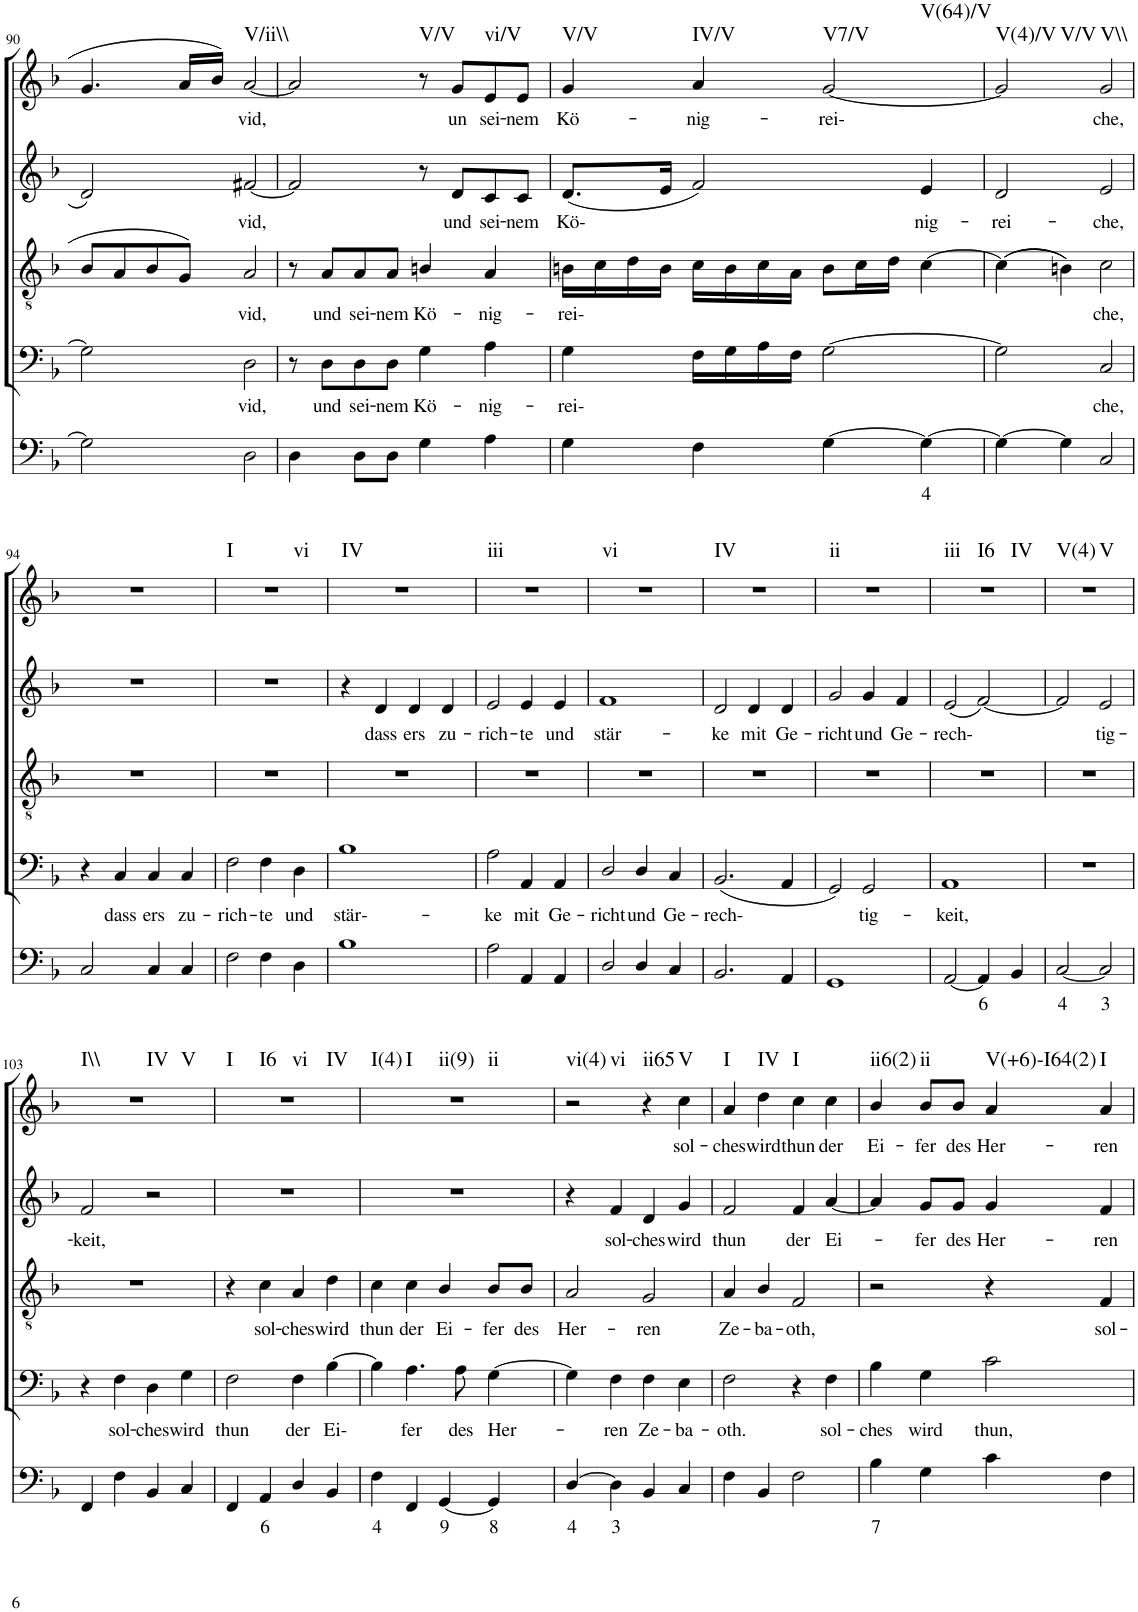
**kern	**text	**kern	**text	**kern	**text	**kern	**text	**kern	**text	**harte
*part5	*part5	*part4	*part4	*part3	*part3	*part2	*part2	*part1	*part1	*part1
*staff5	*staff5	*staff4	*staff4	*staff3	*staff3	*staff2	*staff2	*staff1	*staff1	*
*I"Continuo	*	*I"Bass	*	*I"Tenor	*	*I"Alto	*	*I"Soprano	*	*
!!LO:PB:g=z
*clefF4	*	*clefF4	*	*clefGv2	*	*clefG2	*	*clefG2	*	*
*k[b-]	*	*k[b-]	*	*k[b-]	*	*k[b-]	*	*k[b-]	*	*
*M4/4	*	*M4/4	*	*M4/4	*	*M4/4	*	*M4/4	*	*
=90	=90	=90	=90	=90	=90	=90	=90	=90	=90	=90
2G\]	.	2G\]	.	8B-/L	.	2d/	.	4.g/	.	.
.	.	.	.	8A/	.	.	.	.	.	.
.	.	.	.	8B-/	.	.	.	.	.	.
.	.	.	.	8G/J	.	.	.	16a/LL	.	.
.	.	.	.	.	.	.	.	16b-/JJ	.	.
!	!	!	!LO:LY:b	!	!LO:LY:b	!	!LO:LY:b	!	!LO:LY:b	!LO:H:kt=V/ii\\
2D\	.	2D\	vid,	2A/	vid,	[2f#X/	vid,	[2a/	vid,	N
=91	=91	=91	=91	=91	=91	=91	=91	=91	=91	=91
4D\	.	8r	.	8r	.	2f#/]	.	2a/]	.	.
!	!	!	!LO:LY:b	!	!LO:LY:b	!	!	!	!	!
.	.	8D\L	und	8A/L	und	.	.	.	.	.
!	!	!	!LO:LY:b	!	!LO:LY:b	!	!	!	!	!
8D\L	.	8D\	sei-	8A/	sei-	.	.	.	.	.
!	!	!	!LO:LY:b	!	!LO:LY:b	!	!	!	!	!
8D\J	.	8D\J	nem	8A/J	nem	.	.	.	.	.
!	!	!	!LO:LY:b	!	!LO:LY:b	!	!	!	!	!LO:H:kt=V/V
4G\	.	4G\	Kö-	4Bn/	Kö-	8r	.	8r	.	N
!	!	!	!	!	!	!	!LO:LY:b	!	!LO:LY:b	!
.	.	.	.	.	.	8d/L	und	8g/L	un	.
!	!	!	!LO:LY:b	!	!LO:LY:b	!	!LO:LY:b	!	!LO:LY:b	!LO:H:kt=vi/V
4A\	.	4A\	nig-	4A/	nig-	8c/	sei-	8e/	sei-	N
!	!	!	!	!	!	!	!LO:LY:b	!	!LO:LY:b	!
.	.	.	.	.	.	8c/J	nem	8e/J	nem	.
=92	=92	=92	=92	=92	=92	=92	=92	=92	=92	=92
!	!	!	!LO:LY:b	!	!LO:LY:b	!	!LO:LY:b	!	!LO:LY:b	!LO:H:kt=V/V
4G\	.	4G\	rei-	16Bn\LL	rei-	(8.d/L	Kö-	4g/	Kö-	N
.	.	.	.	16c\	.	.	.	.	.	.
.	.	.	.	16d\	.	.	.	.	.	.
.	.	.	.	16B\JJ	.	16e/Jk	.	.	.	.
!	!	!	!	!	!	!	!	!	!LO:LY:b	!LO:H:kt=IV/V
4F\	.	16F\LL	.	16c\LL	.	2f/)	.	4a/	nig-	N
.	.	16G\	.	16B\	.	.	.	.	.	.
.	.	16A\	.	16c\	.	.	.	.	.	.
.	.	16F\JJ	.	16A\JJ	.	.	.	.	.	.
!	!	!	!	!	!	!	!	!	!LO:LY:b	!LO:H:n=1:kt=V7/V
!	!	!	!	!	!	!	!	!	!	!LO:H:n=2:kt=V(64)/V
[4G\	.	[2G\	.	8B\L	.	.	.	[2g/	rei-	N N
.	.	.	.	16c\L	.	.	.	.	.	.
.	.	.	.	16d\JJ	.	.	.	.	.	.
!	!LO:LY:b	!	!	!	!	!	!LO:LY:b	!	!	!
4G\_	4	.	.	[4c\	.	4e/	nig-	.	.	.
=93	=93	=93	=93	=93	=93	=93	=93	=93	=93	=93
!	!	!	!	!	!	!	!LO:LY:b	!	!	!LO:H:n=1:kt=V(4)/V
!	!	!	!	!	!	!	!	!	!	!LO:H:n=2:kt=V/V
4G\_	.	2G\]	.	((4c\]	.	2d/	rei-	2g/]	.	N N
4G\]	.	.	.	4Bn\))	.	.	.	.	.	.
!	!	!	!LO:LY:b	!	!LO:LY:b	!	!LO:LY:b	!	!LO:LY:b	!LO:H:kt=V\\
2C/	.	2C/	che,	2c\	che,	2e/	che,	2g/	che,	N
!!LO:LB:g=z
=94	=94	=94	=94	=94	=94	=94	=94	=94	=94	=94
2C/	.	4r	.	1r	.	1r	.	1r	.	.
!	!	!	!LO:LY:b	!	!	!	!	!	!	!
.	.	4C/	dass	.	.	.	.	.	.	.
!	!	!	!LO:LY:b	!	!	!	!	!	!	!
4C/	.	4C/	ers	.	.	.	.	.	.	.
!	!	!	!LO:LY:b	!	!	!	!	!	!	!
4C/	.	4C/	zu-	.	.	.	.	.	.	.
=95	=95	=95	=95	=95	=95	=95	=95	=95	=95	=95
!	!	!	!LO:LY:b	!	!	!	!	!	!	!LO:H:n=1:kt=I
!	!	!	!	!	!	!	!	!	!	!LO:H:n=2:kt=vi
2F\	.	2F\	rich-	1r	.	1r	.	1r	.	N N
!	!	!	!LO:LY:b	!	!	!	!	!	!	!
4F\	.	4F\	te	.	.	.	.	.	.	.
!	!	!	!LO:LY:b	!	!	!	!	!	!	!
4D\	.	4D\	und	.	.	.	.	.	.	.
=96	=96	=96	=96	=96	=96	=96	=96	=96	=96	=96
!	!	!	!LO:LY:b	!	!	!	!	!	!	!LO:H:kt=IV
1B-	.	1B-	stär--	1r	.	4r	.	1r	.	N
!	!	!	!	!	!	!	!LO:LY:b	!	!	!
.	.	.	.	.	.	4d/	dass	.	.	.
!	!	!	!	!	!	!	!LO:LY:b	!	!	!
.	.	.	.	.	.	4d/	ers	.	.	.
!	!	!	!	!	!	!	!LO:LY:b	!	!	!
.	.	.	.	.	.	4d/	zu-	.	.	.
=97	=97	=97	=97	=97	=97	=97	=97	=97	=97	=97
!	!	!	!LO:LY:b	!	!	!	!LO:LY:b	!	!	!LO:H:kt=iii
2A\	.	2A\	ke	1r	.	2e/	rich-	1r	.	N
!	!	!	!LO:LY:b	!	!	!	!LO:LY:b	!	!	!
4AA/	.	4AA/	mit	.	.	4e/	te	.	.	.
!	!	!	!LO:LY:b	!	!	!	!LO:LY:b	!	!	!
4AA/	.	4AA/	Ge-	.	.	4e/	und	.	.	.
=98	=98	=98	=98	=98	=98	=98	=98	=98	=98	=98
!	!	!	!LO:LY:b	!	!	!	!LO:LY:b	!	!	!LO:H:kt=vi
2D/	.	2D/	richt	1r	.	1f	stär-	1r	.	N
!	!	!	!LO:LY:b	!	!	!	!	!	!	!
4D/	.	4D/	und	.	.	.	.	.	.	.
!	!	!	!LO:LY:b	!	!	!	!	!	!	!
4C/	.	4C/	Ge-	.	.	.	.	.	.	.
=99	=99	=99	=99	=99	=99	=99	=99	=99	=99	=99
!	!	!	!LO:LY:b	!	!	!	!LO:LY:b	!	!	!LO:H:kt=IV
2.BB-/	.	(2.BB-/	rech-	1r	.	2d/	ke	1r	.	N
!	!	!	!	!	!	!	!LO:LY:b	!	!	!
.	.	.	.	.	.	4d/	mit	.	.	.
!	!	!	!	!	!	!	!LO:LY:b	!	!	!
4AA/	.	4AA/	.	.	.	4d/	Ge-	.	.	.
=100	=100	=100	=100	=100	=100	=100	=100	=100	=100	=100
!	!	!	!	!	!	!	!LO:LY:b	!	!	!LO:H:kt=ii
1GG	.	2GG/)	.	1r	.	2g/	richt	1r	.	N
!	!	!	!LO:LY:b	!	!	!	!LO:LY:b	!	!	!
.	.	2GG/	tig-	.	.	4g/	und	.	.	.
!	!	!	!	!	!	!	!LO:LY:b	!	!	!
.	.	.	.	.	.	4f/	Ge-	.	.	.
=101	=101	=101	=101	=101	=101	=101	=101	=101	=101	=101
!	!	!	!LO:LY:b	!	!	!	!LO:LY:b	!	!	!LO:H:n=1:kt=iii
!	!	!	!	!	!	!	!	!	!	!LO:H:n=2:kt=I6
!	!	!	!	!	!	!	!	!	!	!LO:H:n=3:kt=IV
[2AA/	.	1AA	keit,	1r	.	(2e/	rech-	1r	.	N N N
!	!LO:LY:b	!	!	!	!	!	!	!	!	!
4AA/]	6	.	.	.	.	[2f/)	.	.	.	.
4BB-/	.	.	.	.	.	.	.	.	.	.
=102	=102	=102	=102	=102	=102	=102	=102	=102	=102	=102
!	!LO:LY:b	!	!	!	!	!	!	!	!	!LO:H:n=1:kt=V(4)
!	!	!	!	!	!	!	!	!	!	!LO:H:n=2:kt=V
[2C/	4	1r	.	1r	.	2f/]	.	1r	.	N N
!	!LO:LY:b	!	!	!	!	!	!LO:LY:b	!	!	!
2C/]	3	.	.	.	.	2e/	tig-	.	.	.
!!LO:LB:g=z
=103	=103	=103	=103	=103	=103	=103	=103	=103	=103	=103
!	!	!	!	!	!	!	!LO:LY:b	!	!	!LO:H:n=1:kt=I\\
!	!	!	!	!	!	!	!	!	!	!LO:H:n=2:kt=IV
!	!	!	!	!	!	!	!	!	!	!LO:H:n=3:kt=V
4FF/	.	4r	.	1r	.	2f/	keit,	1r	.	N N N
!	!	!	!LO:LY:b	!	!	!	!	!	!	!
4F\	.	4F\	sol-	.	.	.	.	.	.	.
!	!	!	!LO:LY:b	!	!	!	!	!	!	!
4BB-/	.	4D\	ches	.	.	2r	.	.	.	.
!	!	!	!LO:LY:b	!	!	!	!	!	!	!
4C/	.	4G\	wird	.	.	.	.	.	.	.
=104	=104	=104	=104	=104	=104	=104	=104	=104	=104	=104
!	!	!	!LO:LY:b	!	!	!	!	!	!	!LO:H:n=1:kt=I
!	!	!	!	!	!	!	!	!	!	!LO:H:n=2:kt=I6
!	!	!	!	!	!	!	!	!	!	!LO:H:n=3:kt=vi
!	!	!	!	!	!	!	!	!	!	!LO:H:n=4:kt=IV
4FF/	.	2F\	thun	4r	.	1r	.	1r	.	N N N N
!	!LO:LY:b	!	!	!	!LO:LY:b	!	!	!	!	!
4AA/	6	.	.	4c\	sol-	.	.	.	.	.
!	!	!	!LO:LY:b	!	!LO:LY:b	!	!	!	!	!
4D/	.	4F\	der	4A/	ches	.	.	.	.	.
!	!	!	!LO:LY:b	!	!LO:LY:b	!	!	!	!	!
4BB-/	.	[4B-\	Ei-	4d\	wird	.	.	.	.	.
=105	=105	=105	=105	=105	=105	=105	=105	=105	=105	=105
!	!LO:LY:b	!	!	!	!LO:LY:b	!	!	!	!	!LO:H:n=1:kt=I(4)
!	!	!	!	!	!	!	!	!	!	!LO:H:n=2:kt=I
!	!	!	!	!	!	!	!	!	!	!LO:H:n=3:kt=ii(9)
!	!	!	!	!	!	!	!	!	!	!LO:H:n=4:kt=ii
4F\	4	4B-\]	.	4c\	thun	1r	.	1r	.	N N N N
!	!	!	!LO:LY:b	!	!LO:LY:b	!	!	!	!	!
4FF/	.	4.A\	fer	4c\	der	.	.	.	.	.
!	!LO:LY:b	!	!	!	!LO:LY:b	!	!	!	!	!
[4GG/	9	.	.	4B-/	Ei-	.	.	.	.	.
!	!	!	!LO:LY:b	!	!	!	!	!	!	!
.	.	8A\	des	.	.	.	.	.	.	.
!	!LO:LY:b	!	!LO:LY:b	!	!LO:LY:b	!	!	!	!	!
4GG/]	8	[4G\	Her-	8B-/L	fer	.	.	.	.	.
!	!	!	!	!	!LO:LY:b	!	!	!	!	!
.	.	.	.	8B-/J	des	.	.	.	.	.
=106	=106	=106	=106	=106	=106	=106	=106	=106	=106	=106
!	!LO:LY:b	!	!	!	!LO:LY:b	!	!	!	!	!LO:H:n=1:kt=vi(4)
!	!	!	!	!	!	!	!	!	!	!LO:H:n=2:kt=vi
[4D/	4	4G\]	.	2A/	Her-	4r	.	2r	.	N N
!	!LO:LY:b	!	!LO:LY:b	!	!	!	!LO:LY:b	!	!	!
4D\]	3	4F\	ren	.	.	4f/	sol-	.	.	.
!	!	!	!LO:LY:b	!	!LO:LY:b	!	!LO:LY:b	!	!	!LO:H:kt=ii65
4BB-/	.	4F\	Ze-	2G/	ren	4d/	ches	4r	.	N
!	!	!	!LO:LY:b	!	!	!	!LO:LY:b	!	!LO:LY:b	!LO:H:kt=V
4C/	.	4E\	ba-	.	.	4g/	wird	4cc\	sol-	N
=107	=107	=107	=107	=107	=107	=107	=107	=107	=107	=107
!	!	!	!LO:LY:b	!	!LO:LY:b	!	!LO:LY:b	!	!LO:LY:b	!LO:H:kt=I
4F\	.	2F\	oth.	4A/	Ze-	2f/	thun	4a/	ches	N
!	!	!	!	!	!LO:LY:b	!	!	!	!LO:LY:b	!LO:H:kt=IV
4BB-/	.	.	.	4B-/	ba-	.	.	4dd\	wird	N
!	!	!	!	!	!LO:LY:b	!	!LO:LY:b	!	!LO:LY:b	!LO:H:kt=I
2F\	.	4r	.	2F/	oth,	4f/	der	4cc\	thun	N
!	!	!	!LO:LY:b	!	!	!	!LO:LY:b	!	!LO:LY:b	!
.	.	4F\	sol-	.	.	[4a/	Ei-	4cc\	der	.
=108	=108	=108	=108	=108	=108	=108	=108	=108	=108	=108
!	!LO:LY:b	!	!LO:LY:b	!	!	!	!	!	!LO:LY:b	!LO:H:kt=ii6(2)
4B-\	7	4B-\	ches	2r	.	4a/]	.	4b-/	Ei-	N
!	!	!	!LO:LY:b	!	!	!	!LO:LY:b	!	!LO:LY:b	!LO:H:kt=ii
4G\	.	4G\	wird	.	.	8g/L	fer	8b-/L	fer	N
!	!	!	!	!	!	!	!LO:LY:b	!	!LO:LY:b	!
.	.	.	.	.	.	8g/J	des	8b-/J	des	.
!	!	!	!LO:LY:b	!	!	!	!LO:LY:b	!	!LO:LY:b	!LO:H:kt=V(+6)-I64(2)
4c\	.	2c\	thun,	4r	.	4g/	Her-	4a/	Her-	N
!	!	!	!	!	!LO:LY:b	!	!LO:LY:b	!	!LO:LY:b	!LO:H:kt=I
4F\	.	.	.	4F/	sol-	4f/	ren	4a/	ren	N
=	=	=	=	=	=	=	=	=	=	=
*-	*-	*-	*-	*-	*-	*-	*-	*-	*-	*-
